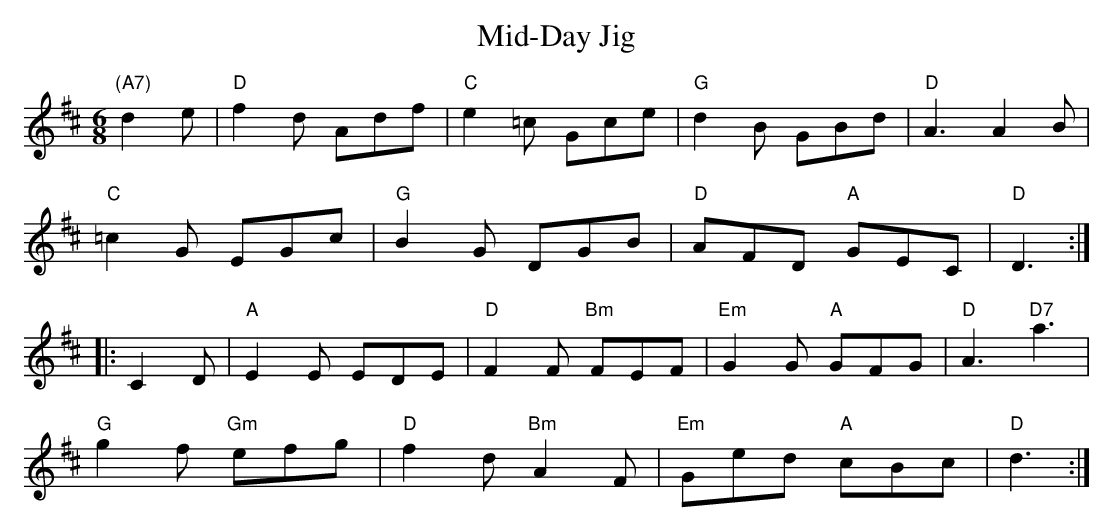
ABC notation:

X:1
T:Mid-Day Jig
M:6/8
K:D
"(A7)"d2e |"D"f2d Adf|"C"e2=c Gce|"G"d2B GBd|"D"A3 A2B|
"C"=c2G EGc|"G"B2G DGB|"D"AFD "A"GEC|"D"D3 ::
C2D |"A"E2E EDE|"D"F2F "Bm"FEF|"Em"G2G "A"GFG|"D"A3 "D7"a3|
"G"g2f "Gm"efg|"D"f2d "Bm"A2F|"Em"Ged "A"cBc|"D"d3 :|
